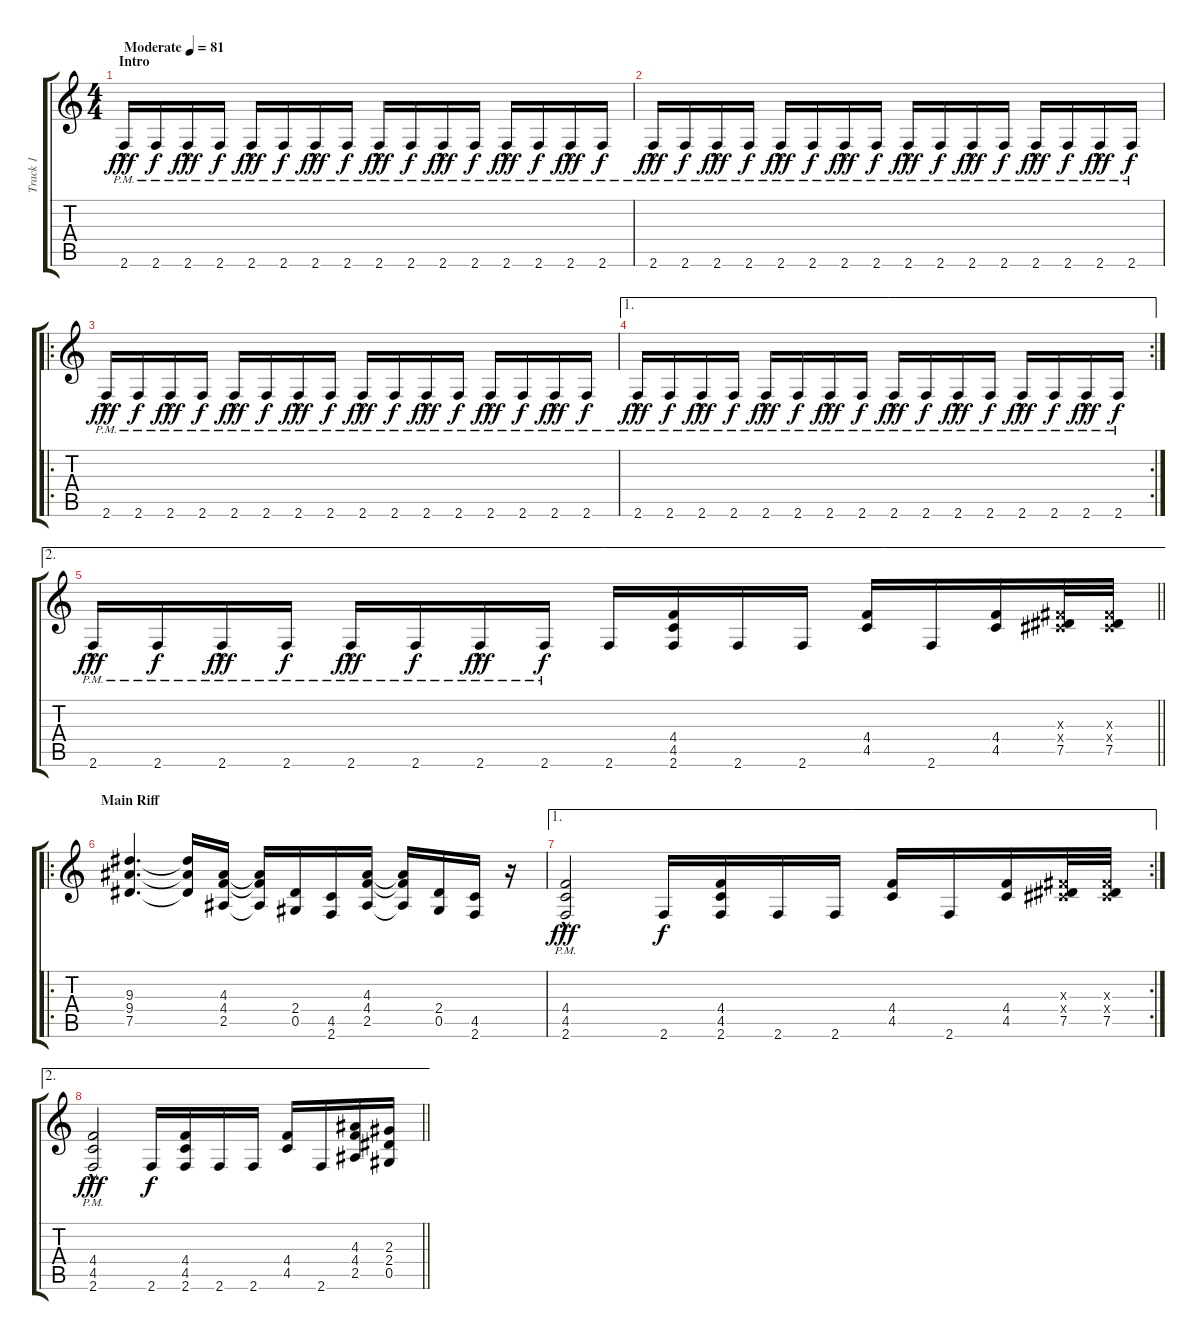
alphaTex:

\track ("Track 1" "Track 1") {instrument distortionguitar}
\staff {score tabs}
\tuning (Eb4 Bb3 Gb3 Db3 Ab2 Eb2) {hide}
\ts (4 4)
\section ("" "Intro")
\tempo (81 "Moderate")
\clef g2
\ks c
2.6{hac pm}.16{dy fff instrument distortionguitar} 2.6{pm}.16{dy f} 2.6{hac pm}.16{dy fff} 2.6{pm}.16{dy f} 2.6{hac pm}.16{dy fff} 2.6{pm}.16{dy f} 2.6{hac pm}.16{dy fff} 2.6{pm}.16{dy f} 2.6{hac pm}.16{dy fff} 2.6{pm}.16{dy f} 2.6{hac pm}.16{dy fff} 2.6{pm}.16{dy f} 2.6{hac pm}.16{dy fff} 2.6{pm}.16{dy f} 2.6{hac pm}.16{dy fff} 2.6{pm}.16{dy f} |
2.6{hac pm}.16{dy fff} 2.6{pm}.16{dy f} 2.6{hac pm}.16{dy fff} 2.6{pm}.16{dy f} 2.6{hac pm}.16{dy fff} 2.6{pm}.16{dy f} 2.6{hac pm}.16{dy fff} 2.6{pm}.16{dy f} 2.6{hac pm}.16{dy fff} 2.6{pm}.16{dy f} 2.6{hac pm}.16{dy fff} 2.6{pm}.16{dy f} 2.6{hac pm}.16{dy fff} 2.6{pm}.16{dy f} 2.6{hac pm}.16{dy fff} 2.6{pm}.16{dy f} |
\ro
2.6{hac pm}.16{dy fff} 2.6{pm}.16{dy f} 2.6{hac pm}.16{dy fff} 2.6{pm}.16{dy f} 2.6{hac pm}.16{dy fff} 2.6{pm}.16{dy f} 2.6{hac pm}.16{dy fff} 2.6{pm}.16{dy f} 2.6{hac pm}.16{dy fff} 2.6{pm}.16{dy f} 2.6{hac pm}.16{dy fff} 2.6{pm}.16{dy f} 2.6{hac pm}.16{dy fff} 2.6{pm}.16{dy f} 2.6{hac pm}.16{dy fff} 2.6{pm}.16{dy f} |
\ae 1
\rc 2
2.6{hac pm}.16{dy fff} 2.6{pm}.16{dy f} 2.6{hac pm}.16{dy fff} 2.6{pm}.16{dy f} 2.6{hac pm}.16{dy fff} 2.6{pm}.16{dy f} 2.6{hac pm}.16{dy fff} 2.6{pm}.16{dy f} 2.6{hac pm}.16{dy fff} 2.6{pm}.16{dy f} 2.6{hac pm}.16{dy fff} 2.6{pm}.16{dy f} 2.6{hac pm}.16{dy fff} 2.6{pm}.16{dy f} 2.6{hac pm}.16{dy fff} 2.6{pm}.16{dy f} |
\ae 2
\barLineRight lightlight
2.6{hac pm}.16{dy fff} 2.6{pm}.16{dy f} 2.6{hac pm}.16{dy fff} 2.6{pm}.16{dy f} 2.6{hac pm}.16{dy fff} 2.6{pm}.16{dy f} 2.6{hac pm}.16{dy fff} 2.6{pm}.16{dy f} 2.6.16 (4.4 4.5 2.6).16 2.6.16 2.6.16 (4.4 4.5).16 2.6.16 (4.4 4.5).16 (0.3{x} 0.4{x} 7.5).32 (0.3{x} 0.4{x} 7.5).32 |
\ro
\section ("" "Main Riff")
(9.3 9.4 7.5).4{d} (9.3{t} 9.4{t} 7.5{t}).16 (4.3 4.4 2.5).16 (4.3{t} 4.4{t} 2.5{t}).16 (2.4 0.5).16 (4.5 2.6).16 (4.3 4.4 2.5).16 (4.3{t} 4.4{t} 2.5{t}).16 (2.4 0.5).16 (4.5 2.6).16 r.16 |
\ae 1
\rc 2
(4.4 4.5 2.6{hac pm}).2{dy fff} 2.6.16{dy f} (4.4 4.5 2.6).16 2.6.16 2.6.16 (4.4 4.5).16 2.6.16 (4.4 4.5).16 (0.3{x} 0.4{x} 7.5).32 (0.3{x} 0.4{x} 7.5).32 |
\ae 2
\barLineRight lightlight
(4.4 4.5 2.6{hac pm}).2{dy fff} 2.6.16{dy f} (4.4 4.5 2.6).16 2.6.16 2.6.16 (4.4 4.5).16 2.6.16 (4.3 4.4 2.5).16 (2.3 2.4 0.5).16
